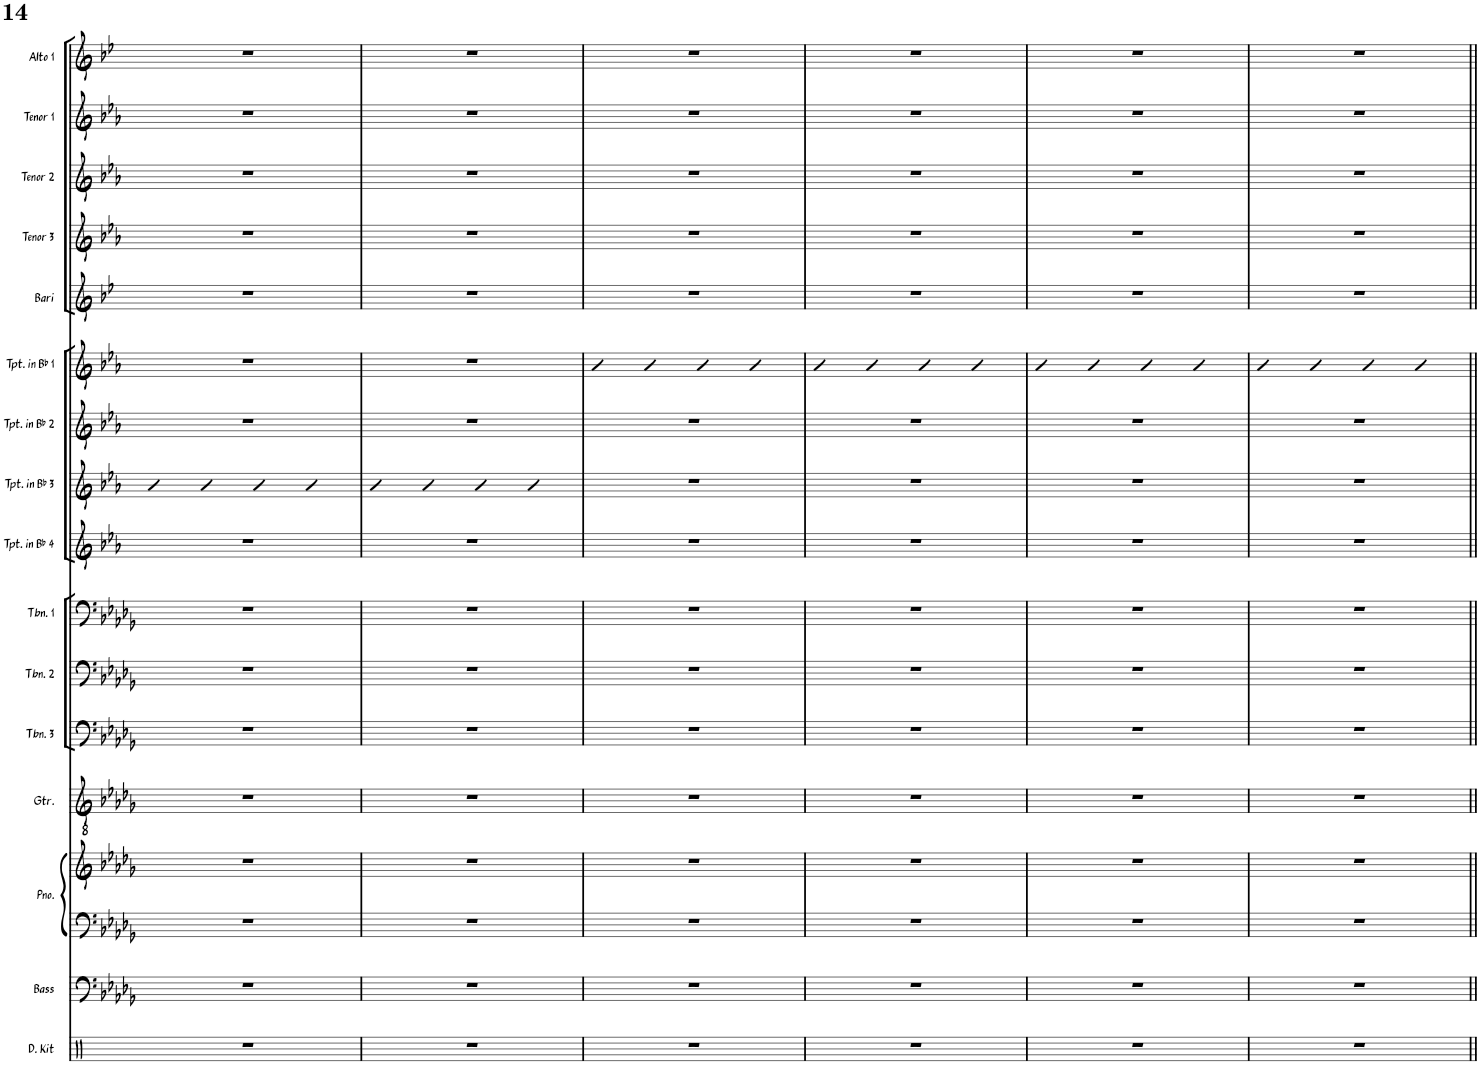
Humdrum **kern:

**kern	**kern	**kern	**kern	**kern	**kern	**kern	**kern	**kern	**kern	**kern	**kern	**kern	**kern	**kern	**kern	**kern
*part16	*part15	*part14	*part14	*part13	*part12	*part11	*part10	*part9	*part8	*part7	*part6	*part5	*part4	*part3	*part2	*part1
*staff17	*staff16	*staff15	*staff14	*staff13	*staff12	*staff11	*staff10	*staff9	*staff8	*staff7	*staff6	*staff5	*staff4	*staff3	*staff2	*staff1
*I"Drum Kit	*I"Acoustic Bass	*I"Piano	*	*I"Guitar	*I"Trombone 3	*I"Trombone 2	*I"Trombone 1	*I"Trumpet in Bb 4	*I"Trumpet in Bb 3	*I"Trumpet in Bb 2	*I"Trumpet in Bb 1	*I"Bari Sax	*I"Tenor Sax 3	*I"Tenor Sax 2	*I"Tenor Sax 1	*I"Alto Sax 1
*I'D. Kit	*I'Bass	*I'Pno.	*	*I'Gtr.	*I'Tbn. 3	*I'Tbn. 2	*I'Tbn. 1	*I'Tpt. in Bb 4	*I'Tpt. in Bb 3	*I'Tpt. in Bb 2	*I'Tpt. in Bb 1	*I'Bari	*I'Tenor 3	*I'Tenor 2	*I'Tenor 1	*I'Alto 1
!!LO:PB:g=z
*clefX	*clefF4	*clefF4	*clefG2	*clefGv2	*clefF4	*clefF4	*clefF4	*clefG2	*clefG2	*clefG2	*clefG2	*clefG2	*clefG2	*clefG2	*clefG2	*clefG2
*	*Trd7c12	*	*	*	*	*	*	*Trd1c2	*Trd1c2	*Trd1c2	*Trd1c2	*Trd12c21	*Trd8c14	*Trd8c14	*Trd8c14	*Trd5c9
*k[]	*k[b-e-a-d-g-]	*k[b-e-a-d-g-]	*k[b-e-a-d-g-]	*k[b-e-a-d-g-]	*k[b-e-a-d-g-]	*k[b-e-a-d-g-]	*k[b-e-a-d-g-]	*k[b-e-a-]	*k[b-e-a-]	*k[b-e-a-]	*k[b-e-a-]	*k[b-e-]	*k[b-e-a-]	*k[b-e-a-]	*k[b-e-a-]	*k[b-e-]
*M4/4	*M4/4	*M4/4	*M4/4	*M4/4	*M4/4	*M4/4	*M4/4	*M4/4	*M4/4	*M4/4	*M4/4	*M4/4	*M4/4	*M4/4	*M4/4	*M4/4
=82	=82	=82	=82	=82	=82	=82	=82	=82	=82	=82	=82	=82	=82	=82	=82	=82
1r	1r	1r	1r	1r	1r	1r	1r	1r	4b-	1r	1r	1r	1r	1r	1r	1r
.	.	.	.	.	.	.	.	.	4b-	.	.	.	.	.	.	.
.	.	.	.	.	.	.	.	.	4b-	.	.	.	.	.	.	.
.	.	.	.	.	.	.	.	.	4b-	.	.	.	.	.	.	.
=83	=83	=83	=83	=83	=83	=83	=83	=83	=83	=83	=83	=83	=83	=83	=83	=83
1r	1r	1r	1r	1r	1r	1r	1r	1r	4b-	1r	1r	1r	1r	1r	1r	1r
.	.	.	.	.	.	.	.	.	4b-	.	.	.	.	.	.	.
.	.	.	.	.	.	.	.	.	4b-	.	.	.	.	.	.	.
.	.	.	.	.	.	.	.	.	4b-	.	.	.	.	.	.	.
=84	=84	=84	=84	=84	=84	=84	=84	=84	=84	=84	=84	=84	=84	=84	=84	=84
1r	1r	1r	1r	1r	1r	1r	1r	1r	1r	1r	4b-	1r	1r	1r	1r	1r
.	.	.	.	.	.	.	.	.	.	.	4b-	.	.	.	.	.
.	.	.	.	.	.	.	.	.	.	.	4b-	.	.	.	.	.
.	.	.	.	.	.	.	.	.	.	.	4b-	.	.	.	.	.
=85	=85	=85	=85	=85	=85	=85	=85	=85	=85	=85	=85	=85	=85	=85	=85	=85
1r	1r	1r	1r	1r	1r	1r	1r	1r	1r	1r	4b-	1r	1r	1r	1r	1r
.	.	.	.	.	.	.	.	.	.	.	4b-	.	.	.	.	.
.	.	.	.	.	.	.	.	.	.	.	4b-	.	.	.	.	.
.	.	.	.	.	.	.	.	.	.	.	4b-	.	.	.	.	.
=86	=86	=86	=86	=86	=86	=86	=86	=86	=86	=86	=86	=86	=86	=86	=86	=86
1r	1r	1r	1r	1r	1r	1r	1r	1r	1r	1r	4b-	1r	1r	1r	1r	1r
.	.	.	.	.	.	.	.	.	.	.	4b-	.	.	.	.	.
.	.	.	.	.	.	.	.	.	.	.	4b-	.	.	.	.	.
.	.	.	.	.	.	.	.	.	.	.	4b-	.	.	.	.	.
=87	=87	=87	=87	=87	=87	=87	=87	=87	=87	=87	=87	=87	=87	=87	=87	=87
1r	1r	1r	1r	1r	1r	1r	1r	1r	1r	1r	4b-	1r	1r	1r	1r	1r
.	.	.	.	.	.	.	.	.	.	.	4b-	.	.	.	.	.
.	.	.	.	.	.	.	.	.	.	.	4b-	.	.	.	.	.
.	.	.	.	.	.	.	.	.	.	.	4b-	.	.	.	.	.
=||	=||	=||	=||	=||	=||	=||	=||	=||	=||	=||	=||	=||	=||	=||	=||	=||
*-	*-	*-	*-	*-	*-	*-	*-	*-	*-	*-	*-	*-	*-	*-	*-	*-
